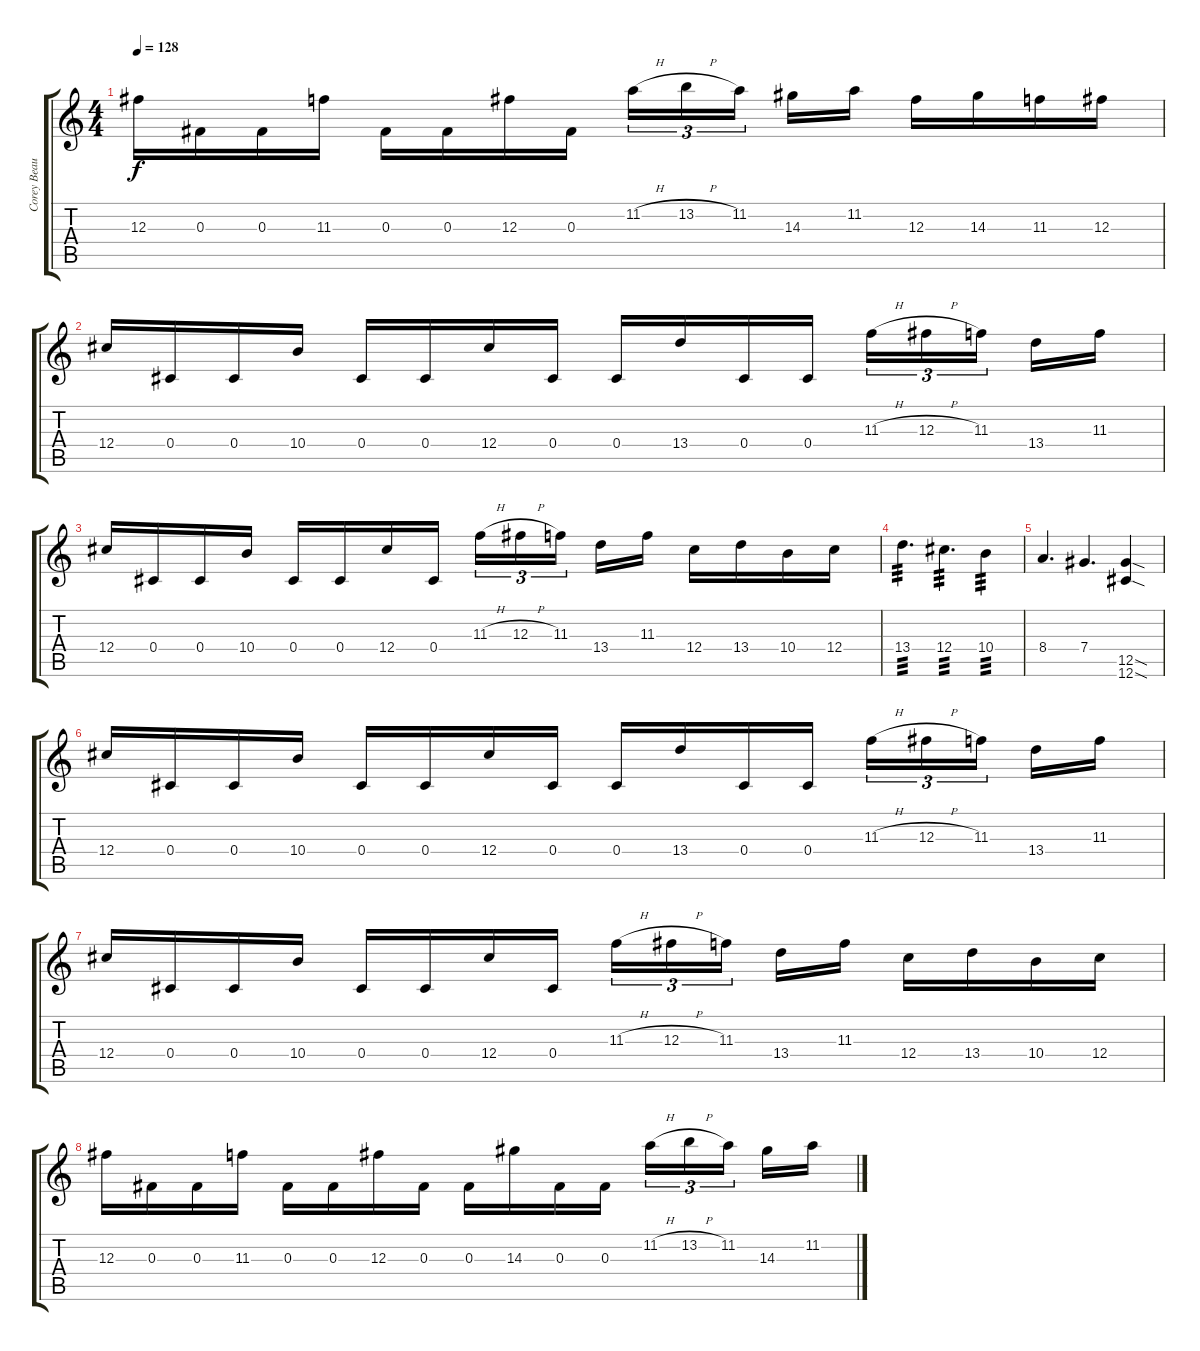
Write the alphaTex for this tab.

\track ("Corey Beaulieu" "Corey Beau") {instrument overdrivenguitar}
\staff {score tabs}
\tuning (Eb4 Bb3 Gb3 Db3 Ab2 Db2) {hide}
\ts (4 4)
\tempo 128
\clef g2
\ks c
12.3.16{dy f} 0.3.16 0.3.16 11.3.16 0.3.16 0.3.16 12.3.16 0.3.16 11.2{h}.16{tu (3 2)} 13.2{h}.16{tu (3 2)} 11.2.16{tu (3 2) beam splitsecondary} 14.3.16 11.2.16 12.3.16 14.3.16 11.3.16 12.3.16 |
12.4.16 0.4.16 0.4.16 10.4.16 0.4.16 0.4.16 12.4.16 0.4.16 0.4.16 13.4.16 0.4.16 0.4.16 11.3{h}.16{tu (3 2)} 12.3{h}.16{tu (3 2)} 11.3.16{tu (3 2) beam splitsecondary} 13.4.16 11.3.16 |
12.4.16 0.4.16 0.4.16 10.4.16 0.4.16 0.4.16 12.4.16 0.4.16 11.3{h}.16{tu (3 2)} 12.3{h}.16{tu (3 2)} 11.3.16{tu (3 2) beam splitsecondary} 13.4.16 11.3.16 12.4.16 13.4.16 10.4.16 12.4.16 |
13.4.4{d tp 3} 12.4.4{d tp 3} 10.4.4{tp 3} |
8.4.4{d} 7.4.4{d} (12.5{sod} 12.6{sod}).4 |
12.4.16 0.4.16 0.4.16 10.4.16 0.4.16 0.4.16 12.4.16 0.4.16 0.4.16 13.4.16 0.4.16 0.4.16 11.3{h}.16{tu (3 2)} 12.3{h}.16{tu (3 2)} 11.3.16{tu (3 2) beam splitsecondary} 13.4.16 11.3.16 |
12.4.16 0.4.16 0.4.16 10.4.16 0.4.16 0.4.16 12.4.16 0.4.16 11.3{h}.16{tu (3 2)} 12.3{h}.16{tu (3 2)} 11.3.16{tu (3 2) beam splitsecondary} 13.4.16 11.3.16 12.4.16 13.4.16 10.4.16 12.4.16 |
12.3.16 0.3.16 0.3.16 11.3.16 0.3.16 0.3.16 12.3.16 0.3.16 0.3.16 14.3.16 0.3.16 0.3.16 11.2{h}.16{tu (3 2)} 13.2{h}.16{tu (3 2)} 11.2.16{tu (3 2) beam splitsecondary} 14.3.16 11.2.16
